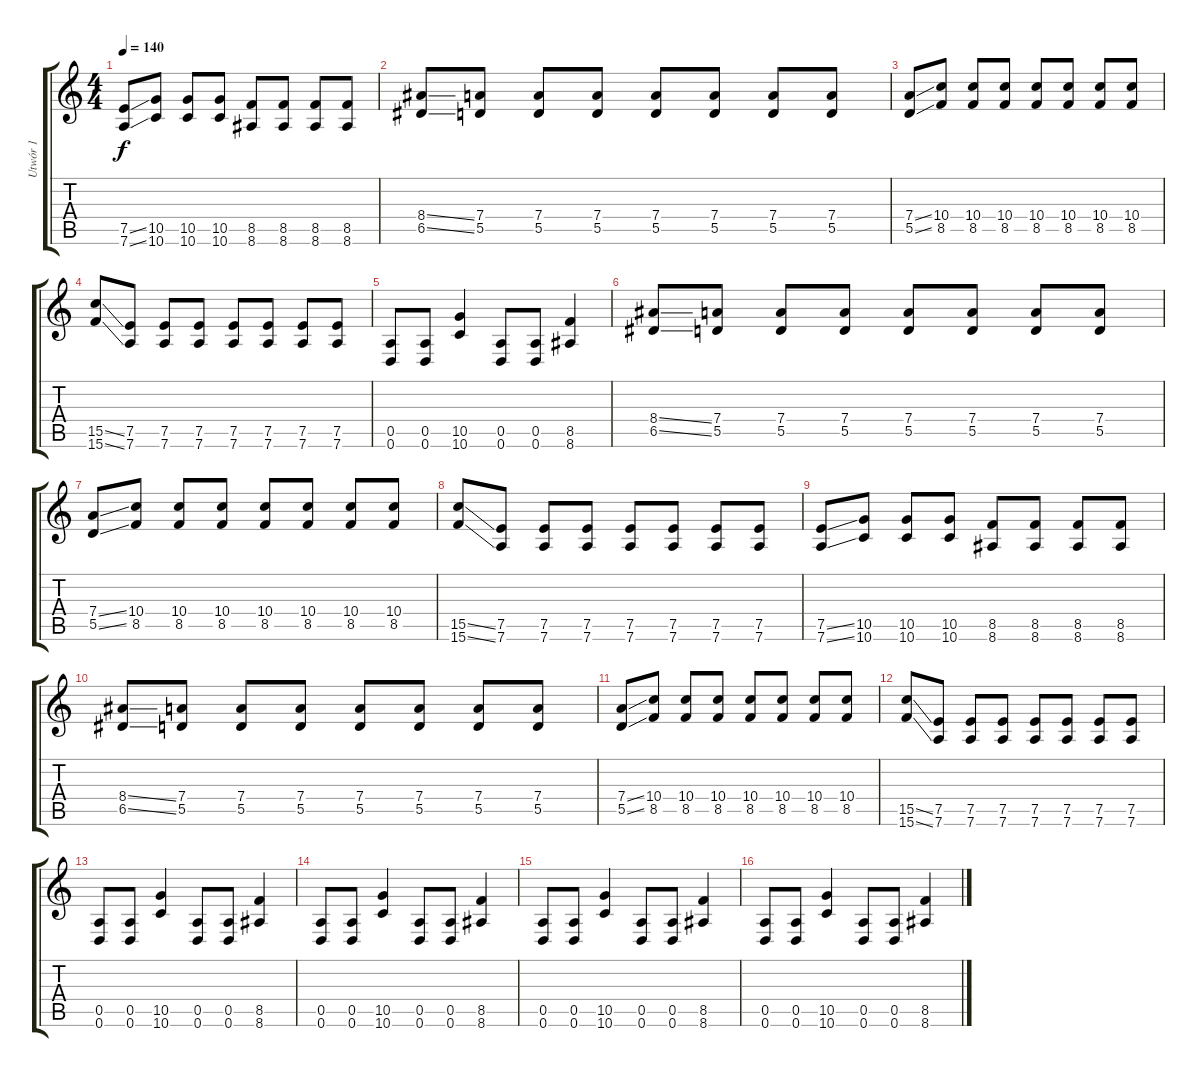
\track ("Utwór 1" "Utwór 1") {instrument overdrivenguitar}
\staff {score tabs}
\tuning (E4 B3 G3 D3 A2 D2) {hide}
\ts (4 4)
\tempo 140
\clef g2
\ks c
(7.5{ss} 7.6{ss}).8{dy f} (10.5 10.6).8 (10.5 10.6).8 (10.5 10.6).8 (8.5 8.6).8 (8.5 8.6).8 (8.5 8.6).8 (8.5 8.6).8 |
(8.4{ss} 6.5{ss}).8 (7.4 5.5).8 (7.4 5.5).8 (7.4 5.5).8 (7.4 5.5).8 (7.4 5.5).8 (7.4 5.5).8 (7.4 5.5).8 |
(7.4{ss} 5.5{ss}).8 (10.4 8.5).8 (10.4 8.5).8 (10.4 8.5).8 (10.4 8.5).8 (10.4 8.5).8 (10.4 8.5).8 (10.4 8.5).8 |
(15.5{ss} 15.6{ss}).8 (7.5 7.6).8 (7.5 7.6).8 (7.5 7.6).8 (7.5 7.6).8 (7.5 7.6).8 (7.5 7.6).8 (7.5 7.6).8 |
(0.5 0.6).8 (0.5 0.6).8 (10.5 10.6).4 (0.5 0.6).8 (0.5 0.6).8 (8.5 8.6).4 |
(8.4{ss} 6.5{ss}).8 (7.4 5.5).8 (7.4 5.5).8 (7.4 5.5).8 (7.4 5.5).8 (7.4 5.5).8 (7.4 5.5).8 (7.4 5.5).8 |
(7.4{ss} 5.5{ss}).8 (10.4 8.5).8 (10.4 8.5).8 (10.4 8.5).8 (10.4 8.5).8 (10.4 8.5).8 (10.4 8.5).8 (10.4 8.5).8 |
(15.5{ss} 15.6{ss}).8 (7.5 7.6).8 (7.5 7.6).8 (7.5 7.6).8 (7.5 7.6).8 (7.5 7.6).8 (7.5 7.6).8 (7.5 7.6).8 |
(7.5{ss} 7.6{ss}).8 (10.5 10.6).8 (10.5 10.6).8 (10.5 10.6).8 (8.5 8.6).8 (8.5 8.6).8 (8.5 8.6).8 (8.5 8.6).8 |
(8.4{ss} 6.5{ss}).8 (7.4 5.5).8 (7.4 5.5).8 (7.4 5.5).8 (7.4 5.5).8 (7.4 5.5).8 (7.4 5.5).8 (7.4 5.5).8 |
(7.4{ss} 5.5{ss}).8 (10.4 8.5).8 (10.4 8.5).8 (10.4 8.5).8 (10.4 8.5).8 (10.4 8.5).8 (10.4 8.5).8 (10.4 8.5).8 |
(15.5{ss} 15.6{ss}).8 (7.5 7.6).8 (7.5 7.6).8 (7.5 7.6).8 (7.5 7.6).8 (7.5 7.6).8 (7.5 7.6).8 (7.5 7.6).8 |
(0.5 0.6).8 (0.5 0.6).8 (10.5 10.6).4 (0.5 0.6).8 (0.5 0.6).8 (8.5 8.6).4 |
(0.5 0.6).8 (0.5 0.6).8 (10.5 10.6).4 (0.5 0.6).8 (0.5 0.6).8 (8.5 8.6).4 |
(0.5 0.6).8 (0.5 0.6).8 (10.5 10.6).4 (0.5 0.6).8 (0.5 0.6).8 (8.5 8.6).4 |
(0.5 0.6).8 (0.5 0.6).8 (10.5 10.6).4 (0.5 0.6).8 (0.5 0.6).8 (8.5 8.6).4
